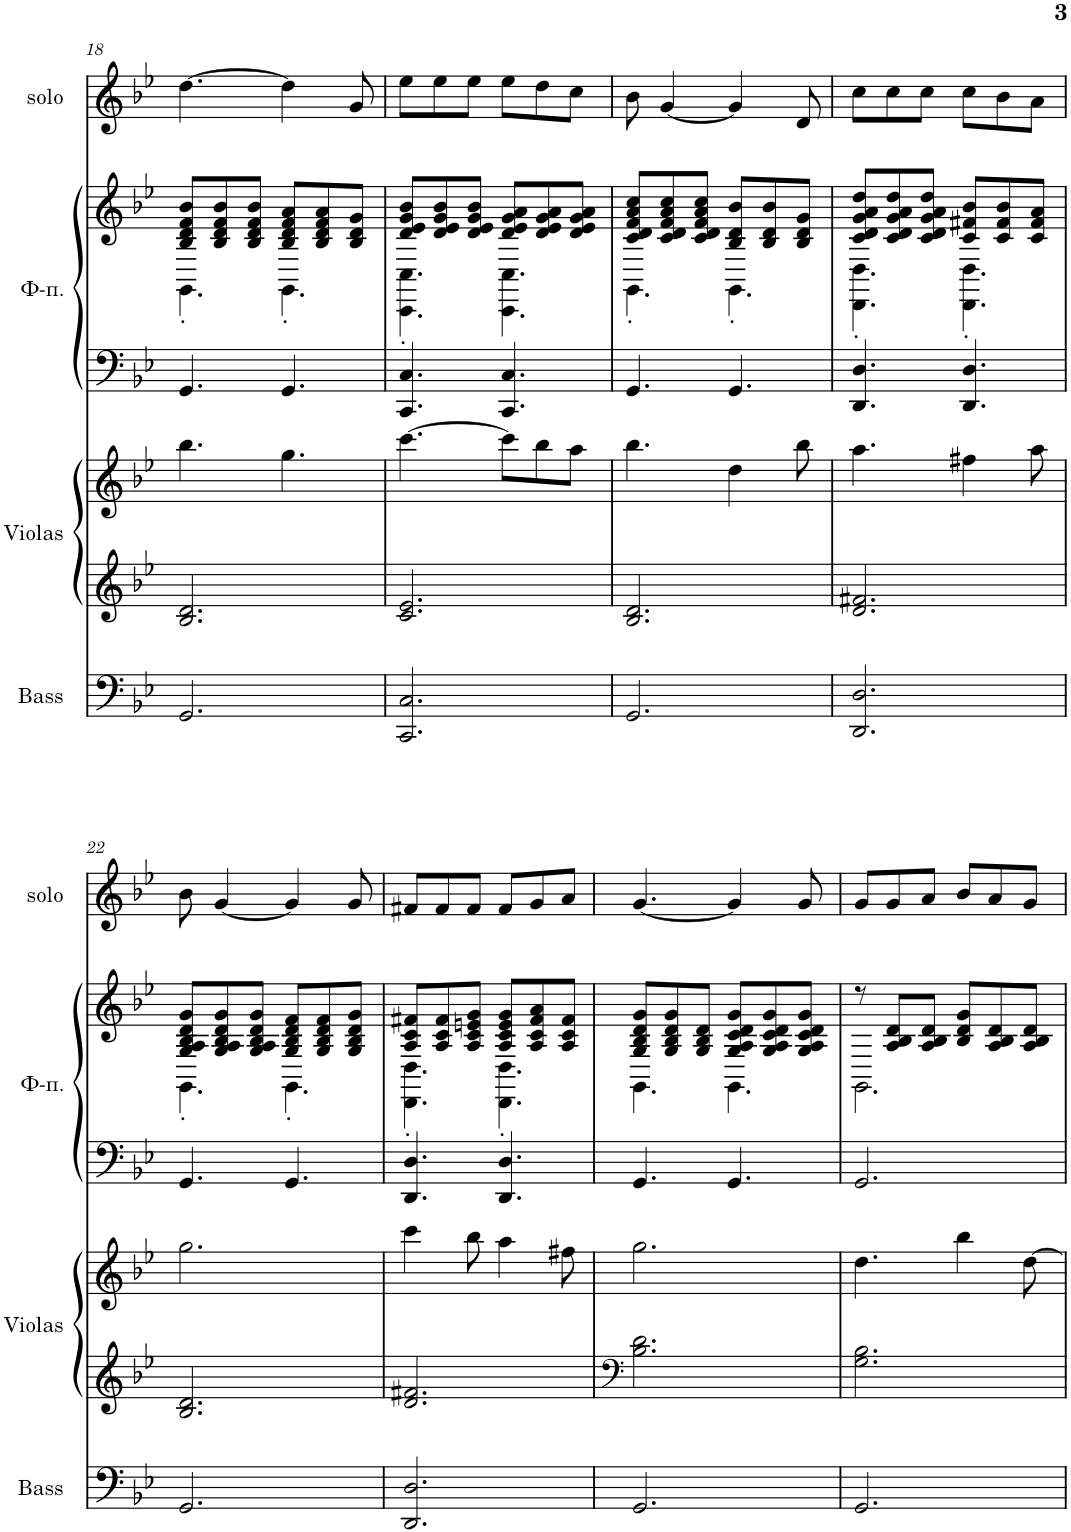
**kern	**kern	**kern	**kern	**kern	**kern
*part4	*part3	*part3	*part2	*part2	*part1
*staff6	*staff5	*staff4	*staff3	*staff2	*staff1
*I"Bass	*I"Violas1	*	*I", Pialo R	*	*I", Solo
*I'Bass	*I'Violas	*	*	*	*I'solo
!!LO:PB:g=z
*clefF4	*clefG2	*clefG2	*clefF4	*clefG2	*clefG2
*k[b-e-]	*k[b-e-]	*k[b-e-]	*k[b-e-]	*k[b-e-]	*k[b-e-]
*M6/8	*M6/8	*M6/8	*M6/8	*M6/8	*M6/8
=18	=18	=18	=18	=18	=18
*	*	*	*	*^	*
2.GG/	2.B-/ 2.d/	4.bb-\	4.GG/	8B-/ 8d/ 8f/ 8b-/L	4.GG'\	[4.dd\
.	.	.	.	8B-/ 8d/ 8f/ 8b-/	.	.
.	.	.	.	8B-/ 8d/ 8f/ 8b-/J	.	.
.	.	4.gg\	4.GG/	8B-/ 8d/ 8f/ 8a/L	4.GG'\	4dd\]
.	.	.	.	8B-/ 8d/ 8f/ 8a/	.	.
.	.	.	.	8B-/ 8d/ 8g/J	.	8g/
=19	=19	=19	=19	=19	=19	=19
2.CC/ 2.C/	2.c/ 2.e-/	[4.ccc\	4.CC/ 4.C/	8d/ 8e-/ 8g/ 8b-/L	4.CC\' 4.C\'	8ee-\L
.	.	.	.	8d/ 8e-/ 8g/ 8b-/	.	8ee-\
.	.	.	.	8d/ 8e-/ 8g/ 8b-/J	.	8ee-\J
.	.	8ccc\L]	4.CC/ 4.C/	8d/ 8e-/ 8g/ 8a/L	4.CC\ 4.C\	8ee-\L
.	.	8bb-\	.	8d/ 8e-/ 8g/ 8a/	.	8dd\
.	.	8aa\J	.	8d/ 8e-/ 8g/ 8a/J	.	8cc\J
=20	=20	=20	=20	=20	=20	=20
2.GG/	2.B-/ 2.d/	4.bb-\	4.GG/	8c/ 8d/ 8f/ 8a/ 8cc/L	4.GG'\	8b-\
.	.	.	.	8c/ 8d/ 8f/ 8a/ 8cc/	.	[4g/
.	.	.	.	8c/ 8d/ 8f/ 8a/ 8cc/J	.	.
.	.	4dd\	4.GG/	8B-/ 8d/ 8b-/L	4.GG'\	4g/]
.	.	.	.	8B-/ 8d/ 8b-/	.	.
.	.	8bb-\	.	8B-/ 8d/ 8g/J	.	8d/
=21	=21	=21	=21	=21	=21	=21
2.DD/ 2.D/	2.d/ 2.f#X/	4.aa\	4.DD/ 4.D/	8c/ 8d/ 8g/ 8a/ 8dd/L	4.DD\' 4.D\'	8cc\L
.	.	.	.	8c/ 8d/ 8g/ 8a/ 8dd/	.	8cc\
.	.	.	.	8c/ 8d/ 8g/ 8a/ 8dd/J	.	8cc\J
.	.	4ff#X\	4.DD/ 4.D/	8c/ 8f#X/ 8b-/L	4.DD\' 4.D\'	8cc\L
.	.	.	.	8c/ 8f#/ 8b-/	.	8b-\
.	.	8aa\	.	8c/ 8f#/ 8a/J	.	8a\J
!!LO:LB:g=z
=22	=22	=22	=22	=22	=22	=22
2.GG/	2.B-/ 2.d/	2.gg\	4.GG/	8G/ 8A/ 8B-/ 8d/ 8g/L	4.GG'\	8b-\
.	.	.	.	8G/ 8A/ 8B-/ 8d/ 8g/	.	[4g/
.	.	.	.	8G/ 8A/ 8B-/ 8d/ 8g/J	.	.
.	.	.	4.GG/	8G/ 8B-/ 8d/ 8f/L	4.GG'\	4g/]
.	.	.	.	8G/ 8B-/ 8d/ 8f/	.	.
.	.	.	.	8G/ 8B-/ 8d/ 8g/J	.	8g/
=23	=23	=23	=23	=23	=23	=23
2.DD/ 2.D/	2.d/ 2.f#X/	4ccc\	4.DD/ 4.D/	8A/ 8c/ 8f#X/L	4.DD\' 4.D\'	8f#X/L
.	.	.	.	8A/ 8c/ 8f#/	.	8f#/
.	.	8bb-\	.	8A/ 8c/ 8en/ 8g/J	.	8f#/J
.	.	4aa\	4.DD/ 4.D/	8A/ 8c/ 8e/ 8g/L	4.DD\' 4.D\'	8f#/L
.	.	.	.	8A/ 8c/ 8f#/ 8a/	.	8g/
.	.	8ff#X\	.	8A/ 8c/ 8f#/J	.	8a/J
=24	=24	=24	=24	=24	=24	=24
*	*clefF4	*	*	*	*	*
2.GG/	2.B-\ 2.d\	2.gg\	4.GG/	8G/ 8B-/ 8d/ 8g/L	4.GG\	[4.g/
.	.	.	.	8G/ 8B-/ 8d/ 8g/	.	.
.	.	.	.	8G/ 8B-/ 8d/J	.	.
.	.	.	4.GG/	8G/ 8A/ 8c/ 8d/ 8g/L	4.GG\	4g/]
.	.	.	.	8G/ 8A/ 8c/ 8d/ 8g/	.	.
.	.	.	.	8G/ 8A/ 8c/ 8d/ 8g/J	.	8g/
=25	=25	=25	=25	=25	=25	=25
2.GG/	2.G\ 2.B-\	4.dd\	2.GG/	8r	2.GG\	8g/L
.	.	.	.	8A/ 8B-/ 8d/L	.	8g/
.	.	.	.	8A/ 8B-/ 8d/J	.	8a/J
.	.	4bb-\	.	8B-/ 8d/ 8g/L	.	8b-/L
.	.	.	.	8A/ 8B-/ 8d/	.	8a/
.	.	[8dd\	.	8A/ 8B-/ 8d/J	.	8g/J
*	*	*	*	*v	*v	*
=	=	=	=	=	=
*-	*-	*-	*-	*-	*-
